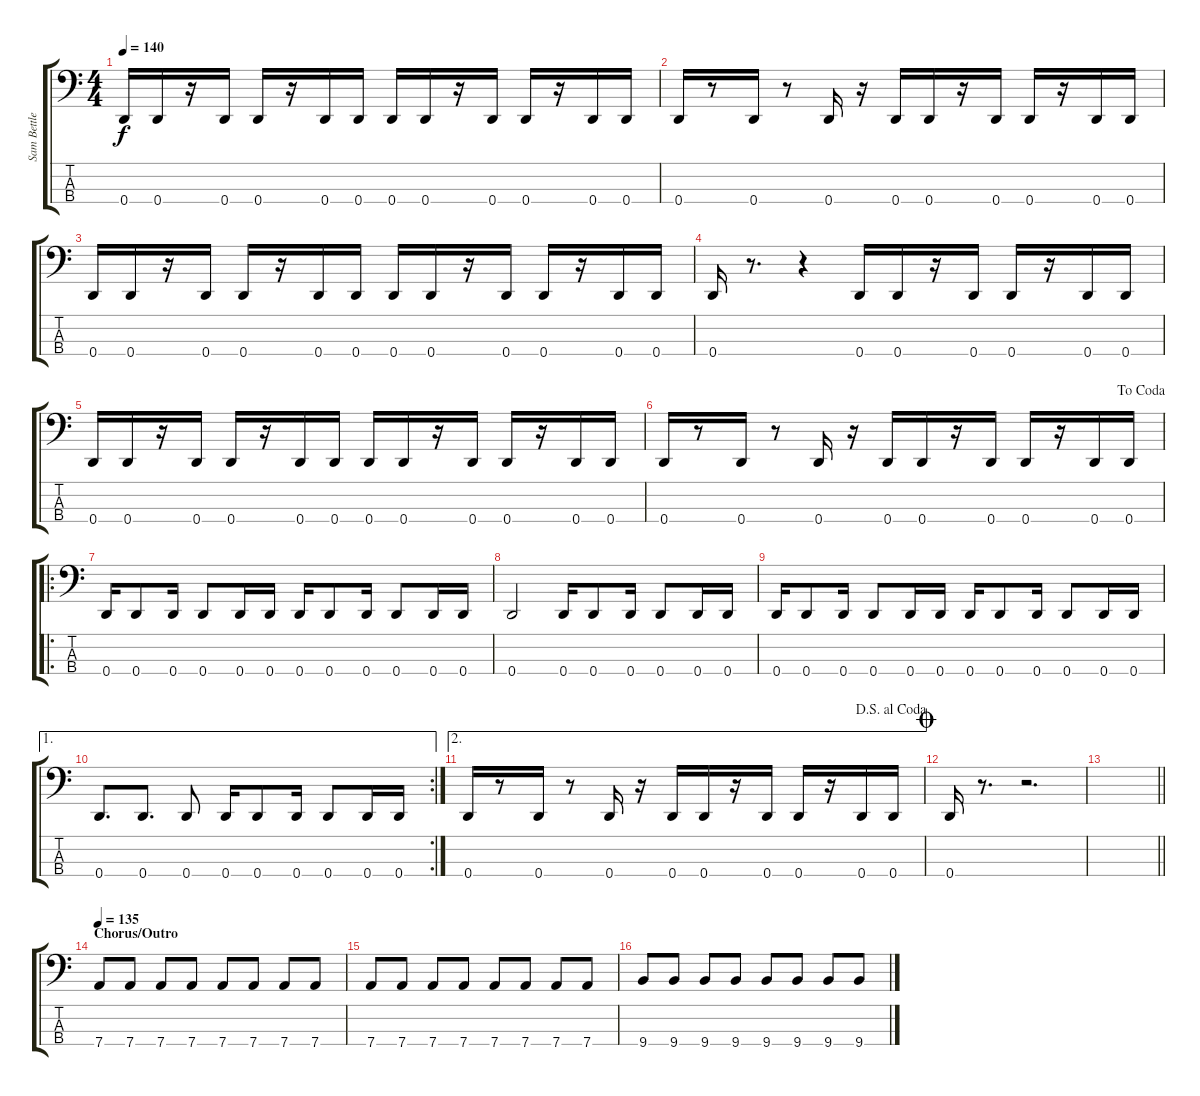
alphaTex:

\track ("Sam Bettley" "Sam Bettle") {instrument electricbasspick}
\staff {score tabs}
\tuning (G2 D2 A1 D1) {hide}
\ts (4 4)
\tempo 140
\clef f4
\ks c
0.4.16{dy f} 0.4.16 r.16 0.4.16 0.4.16 r.16 0.4.16 0.4.16 0.4.16 0.4.16 r.16 0.4.16 0.4.16 r.16 0.4.16 0.4.16 |
0.4.16 r.8 0.4.16 r.8 0.4.16 r.16 0.4.16 0.4.16 r.16 0.4.16 0.4.16 r.16 0.4.16 0.4.16 |
0.4.16 0.4.16 r.16 0.4.16 0.4.16 r.16 0.4.16 0.4.16 0.4.16 0.4.16 r.16 0.4.16 0.4.16 r.16 0.4.16 0.4.16 |
0.4.16 r.8{d} r.4 0.4.16 0.4.16 r.16 0.4.16 0.4.16 r.16 0.4.16 0.4.16 |
0.4.16 0.4.16 r.16 0.4.16 0.4.16 r.16 0.4.16 0.4.16 0.4.16 0.4.16 r.16 0.4.16 0.4.16 r.16 0.4.16 0.4.16 |
\jump dacoda
0.4.16 r.8 0.4.16 r.8 0.4.16 r.16 0.4.16 0.4.16 r.16 0.4.16 0.4.16 r.16 0.4.16 0.4.16 |
\ro
0.4.16 0.4.8 0.4.16 0.4.8 0.4.16 0.4.16 0.4.16 0.4.8 0.4.16 0.4.8 0.4.16 0.4.16 |
0.4.2 0.4.16 0.4.8 0.4.16 0.4.8 0.4.16 0.4.16 |
0.4.16 0.4.8 0.4.16 0.4.8 0.4.16 0.4.16 0.4.16 0.4.8 0.4.16 0.4.8 0.4.16 0.4.16 |
\ae 1
\rc 2
0.4.8{d} 0.4.8{d} 0.4.8 0.4.16 0.4.8 0.4.16 0.4.8 0.4.16 0.4.16 |
\ae 2
\jump dalsegnoalcoda
0.4.16 r.8 0.4.16 r.8 0.4.16 r.16 0.4.16 0.4.16 r.16 0.4.16 0.4.16 r.16 0.4.16 0.4.16 |
\jump coda
0.4.16 r.8{d} r.2{d} |
\barLineRight lightlight
|
\section ("" "Chorus/Outro")
\tempo 135
7.4.8 7.4.8 7.4.8 7.4.8 7.4.8 7.4.8 7.4.8 7.4.8 |
7.4.8 7.4.8 7.4.8 7.4.8 7.4.8 7.4.8 7.4.8 7.4.8 |
9.4.8 9.4.8 9.4.8 9.4.8 9.4.8 9.4.8 9.4.8 9.4.8
